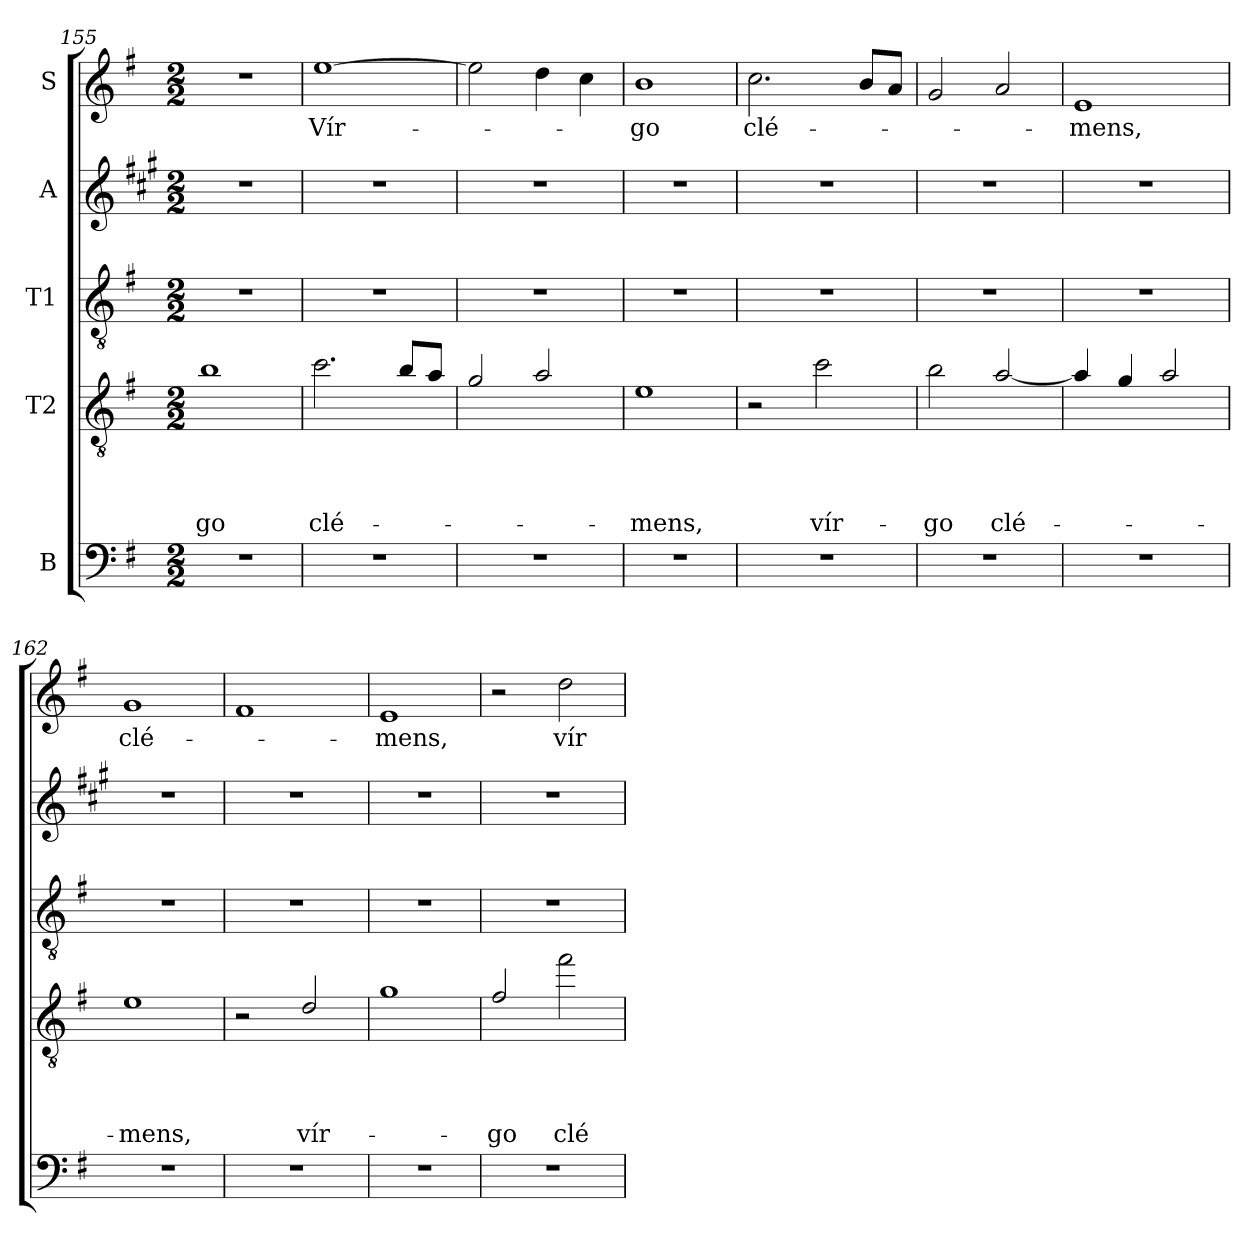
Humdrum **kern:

**kern	**kern	**text	**text	**text	**text	**kern	**kern	**kern	**text
*part5	*part4	*part4	*part4	*part4	*part4	*part3	*part2	*part1	*part1
*staff5	*staff4	*staff4	*staff4	*staff4	*staff4	*staff3	*staff2	*staff1	*staff1
*I"B	*I"T2	*	*	*	*	*I"T1	*I"A	*I"S	*
*clefF4	*clefGv2	*	*	*	*	*clefGv2	*clefG2	*clefG2	*
*	*ITrd8c14	*	*	*	*	*	*ITrd1c2	*	*
*k[f#]	*k[f#]	*	*	*	*	*k[f#]	*k[f#]	*k[f#]	*
*G:	*G:	*	*	*	*	*G:	*G:	*G:	*
*M2/2	*M2/2	*	*	*	*	*M2/2	*M2/2	*M2/2	*
=155	=155	=155	=155	=155	=155	=155	=155	=155	=155
!	!	!	!	!	!LO:LY:b	!	!	!	!
1r	1B	.	.	.	-go	1r	1r	1r	.
=156	=156	=156	=156	=156	=156	=156	=156	=156	=156
!	!	!	!	!	!LO:LY:b	!	!	!	!LO:LY:b
1r	2.c\	.	.	.	clé-	1r	1r	[1ee	Vír-
.	8B/L	.	.	.	.	.	.	.	.
.	8A/J	.	.	.	.	.	.	.	.
=157	=157	=157	=157	=157	=157	=157	=157	=157	=157
1r	2G/	.	.	.	.	1r	1r	2ee\]	.
.	2A/	.	.	.	.	.	.	4dd\	.
.	.	.	.	.	.	.	.	4cc\	.
=158	=158	=158	=158	=158	=158	=158	=158	=158	=158
!	!	!	!	!	!LO:LY:b	!	!	!	!LO:LY:b
1r	1E	.	.	.	-mens,	1r	1r	1b	-go
=159	=159	=159	=159	=159	=159	=159	=159	=159	=159
!	!	!	!	!	!	!	!	!	!LO:LY:b
1r	2r	.	.	.	.	1r	1r	2.cc\	clé-
!	!	!	!	!	!LO:LY:b	!	!	!	!
.	2c\	.	.	.	vír-	.	.	.	.
.	.	.	.	.	.	.	.	8b/L	.
.	.	.	.	.	.	.	.	8a/J	.
!!LO:PB:g=z
=160	=160	=160	=160	=160	=160	=160	=160	=160	=160
!	!	!	!	!	!LO:LY:b	!	!	!	!
1r	2B\	.	.	.	-go	1r	1r	2g/	.
!	!	!	!	!	!LO:LY:b	!	!	!	!
.	[2A/	.	.	.	clé-	.	.	2a/	.
=161	=161	=161	=161	=161	=161	=161	=161	=161	=161
!	!	!	!	!	!	!	!	!	!LO:LY:b
1r	4A/]	.	.	.	.	1r	1r	1e	-mens,
.	4G/	.	.	.	.	.	.	.	.
.	2A/	.	.	.	.	.	.	.	.
=162	=162	=162	=162	=162	=162	=162	=162	=162	=162
!	!	!	!	!	!LO:LY:b	!	!	!	!LO:LY:b
1r	1E	.	.	.	-mens,	1r	1r	1g	clé-
=163	=163	=163	=163	=163	=163	=163	=163	=163	=163
1r	2r	.	.	.	.	1r	1r	1f#	.
!	!	!	!	!	!LO:LY:b	!	!	!	!
.	2D/	.	.	.	vír-	.	.	.	.
=164	=164	=164	=164	=164	=164	=164	=164	=164	=164
!	!	!	!	!	!	!	!	!	!LO:LY:b
1r	1G	.	.	.	.	1r	1r	1e	-mens,
=165	=165	=165	=165	=165	=165	=165	=165	=165	=165
!	!	!	!	!	!LO:LY:b	!	!	!	!
1r	2F#/	.	.	.	-go	1r	1r	2r	.
!	!	!	!	!	!LO:LY:b	!	!	!	!LO:LY:b
.	2f#\	.	.	.	clé-	.	.	2dd\	vír-
=	=	=	=	=	=	=	=	=	=
*-	*-	*-	*-	*-	*-	*-	*-	*-	*-
